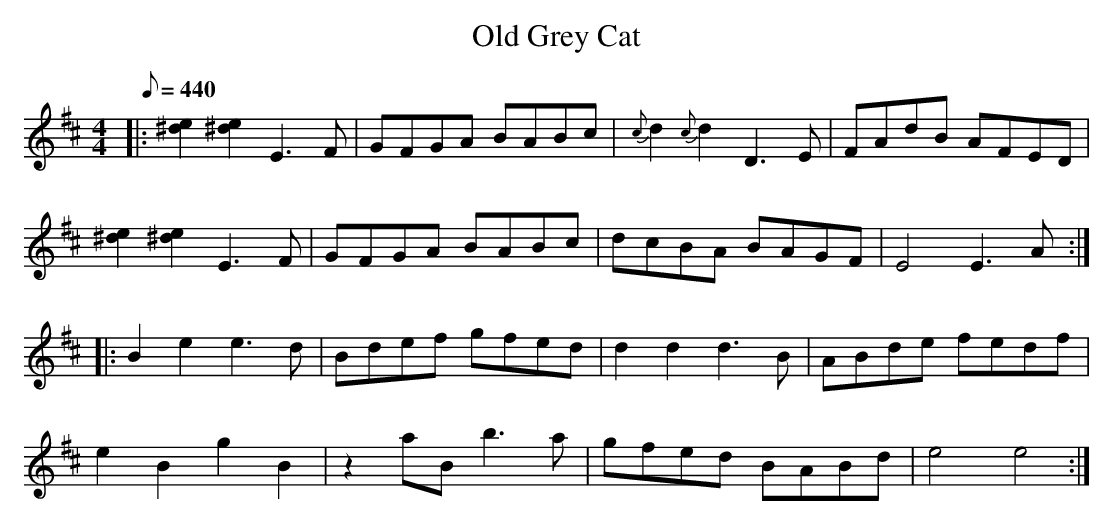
X:1
T:Old Grey Cat
M:4/4
L:1/8
Q:1/8=440
K:D
|:[^d2e2][^d2e2] E3F|GFGA BABc|{c}d2{c}d2 D3E|FAdB AFED|
[^d2e2][^d2e2] E3F|GFGA BABc|dcBA BAGF|E4 E3A:|
|:B2e2 e3d|Bdef gfed|d2d2 d3B|ABde fedf|
e2B2 g2B2|z2aB b3a|gfed BABd|e4 e4:|
